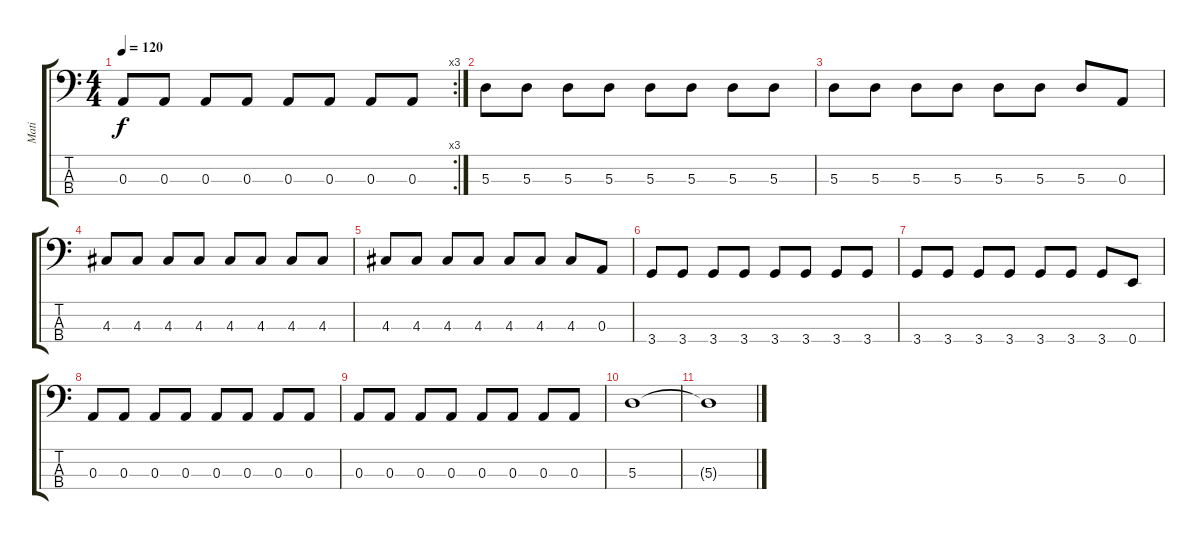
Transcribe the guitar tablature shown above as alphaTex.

\track ("Mati" "Mati") {instrument electricbasspick}
\staff {score tabs}
\tuning (G2 D2 A1 E1) {hide}
\rc 3
\ts (4 4)
\tempo 120
\clef f4
\ks c
0.3.8{dy f} 0.3.8 0.3.8 0.3.8 0.3.8 0.3.8 0.3.8 0.3.8 |
5.3.8 5.3.8 5.3.8 5.3.8 5.3.8 5.3.8 5.3.8 5.3.8 |
5.3.8 5.3.8 5.3.8 5.3.8 5.3.8 5.3.8 5.3.8 0.3.8 |
4.3.8 4.3.8 4.3.8 4.3.8 4.3.8 4.3.8 4.3.8 4.3.8 |
4.3.8 4.3.8 4.3.8 4.3.8 4.3.8 4.3.8 4.3.8 0.3.8 |
3.4.8 3.4.8 3.4.8 3.4.8 3.4.8 3.4.8 3.4.8 3.4.8 |
3.4.8 3.4.8 3.4.8 3.4.8 3.4.8 3.4.8 3.4.8 0.4.8 |
0.3.8 0.3.8 0.3.8 0.3.8 0.3.8 0.3.8 0.3.8 0.3.8 |
0.3.8 0.3.8 0.3.8 0.3.8 0.3.8 0.3.8 0.3.8 0.3.8 |
5.3.1 |
5.3{t}.1
